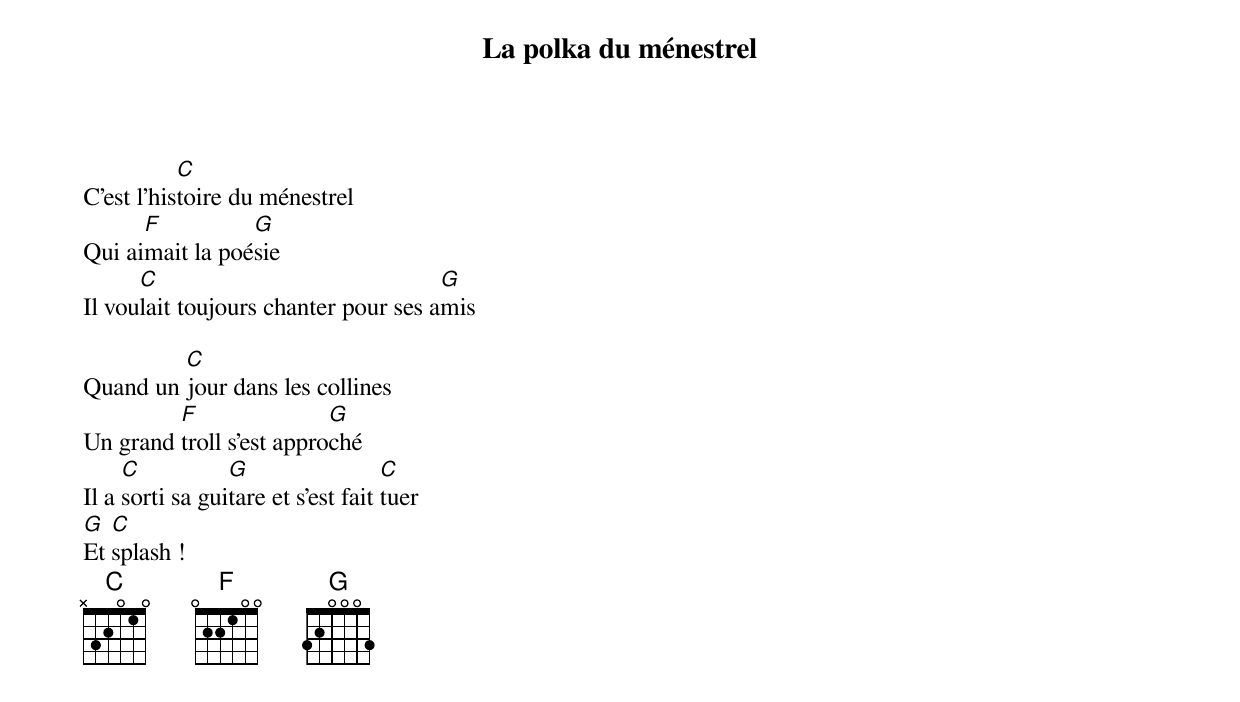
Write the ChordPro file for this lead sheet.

{title: La polka du ménestrel}
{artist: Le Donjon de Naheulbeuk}
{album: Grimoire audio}
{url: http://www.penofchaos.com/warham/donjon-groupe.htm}
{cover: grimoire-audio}
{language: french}
{columns: 2}
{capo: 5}
{define: C frets X 3 2 0 1 0}
{define: F base-fret 1 frets 0 2 2 1 0 0}
{define: G frets 3 2 0 0 0 3}

C'est l'his[C]toire du ménestrel
Qui ai[F]mait la poé[G]sie
Il vou[C]lait toujours chanter pour ses a[G]mis

Quand un [C]jour dans les collines
Un grand [F]troll s'est appro[G]ché
Il a [C]sorti sa gui[G]tare et s'est fait [C]tuer
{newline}
[G]Et [C]splash !
